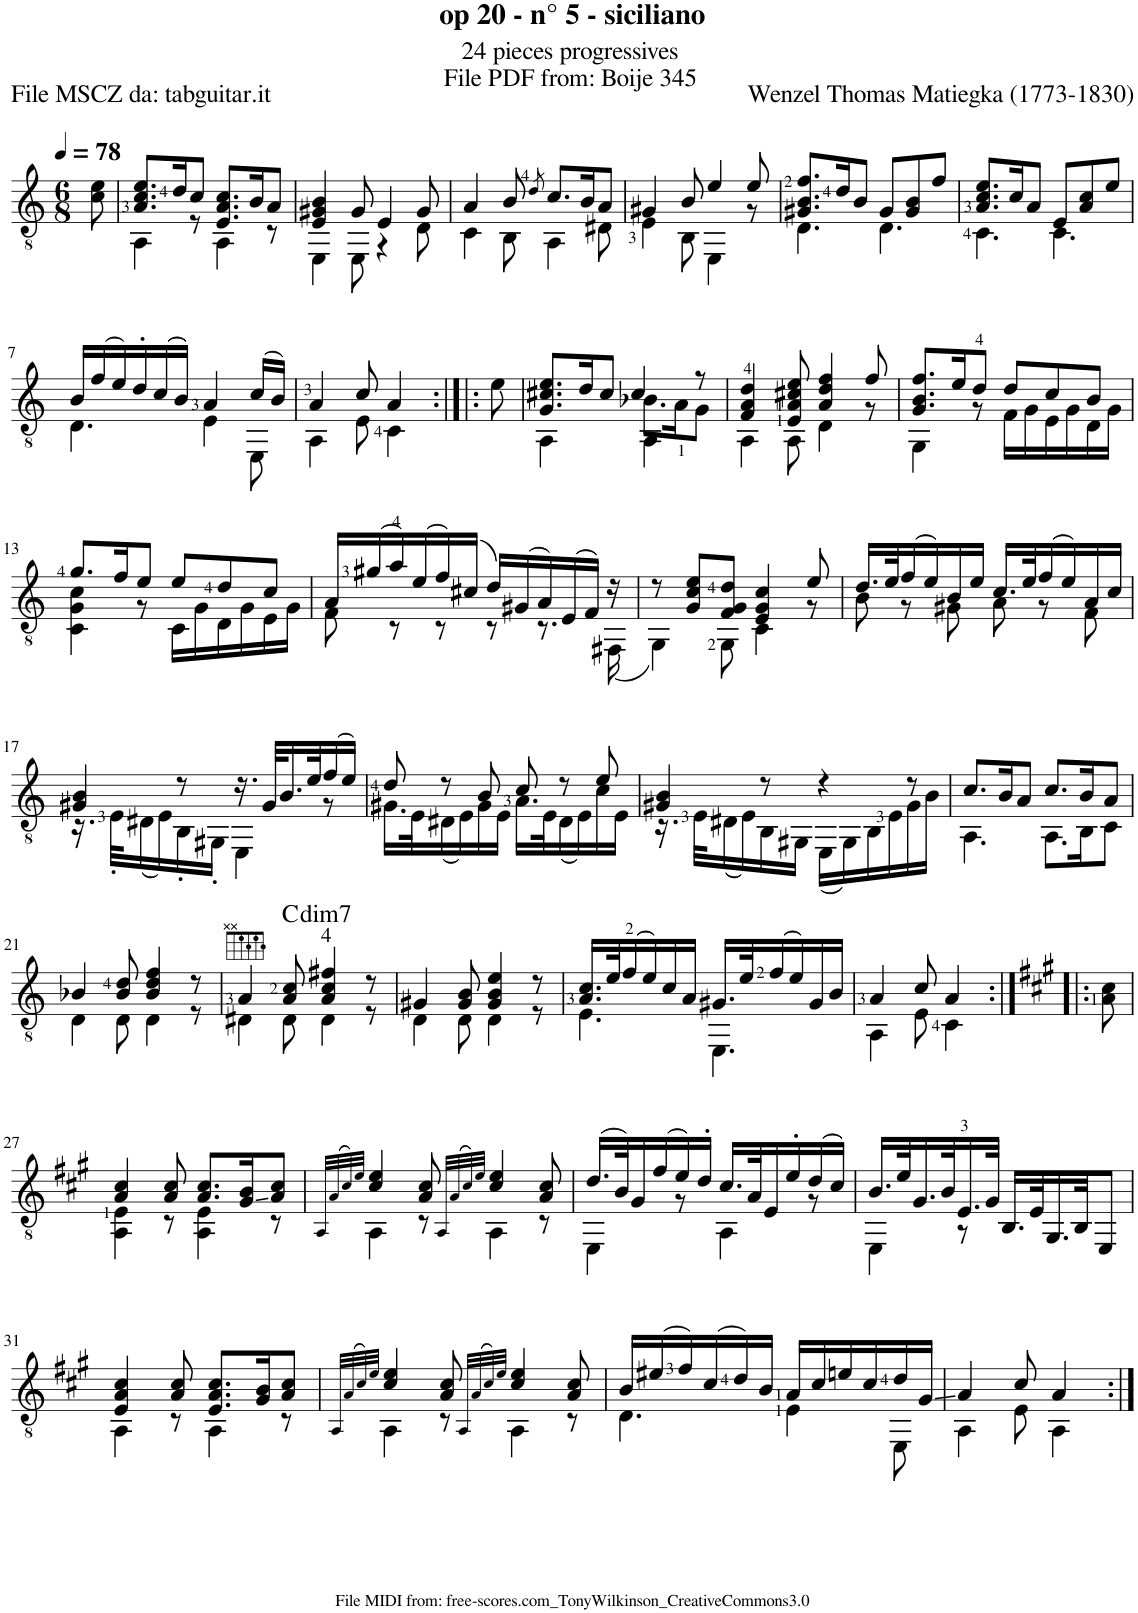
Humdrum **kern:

**kern	**harte
*part1	*part1
*staff1	*
*I"Guitar	*
*I'Guit.	*
*clefGv2	*
*k[]	*
*M6/8	*
*MM78	*
=	=
8c\ 8e\	.
=1	=1
*^	*
8.A/ 8.c/ 8.e/L	4AA\	.
16d/K	.	.
8c/J	8r	.
8.E/ 8.A/ 8.c/L	4AA\	.
16B/K	.	.
8A/J	8r	.
=2	=2	=2
4E/ 4G#X/ 4B/	4EE\	.
8G#/	8EE\	.
4E/	4r	.
8G#/	8D\	.
=3	=3	=3
4A/	4C\	.
8B/	8BB\	.
8qd/	.	.
8.c/L	4AA\	.
16B/K	.	.
8A/J	8D#X\	.
=4	=4	=4
4G#X/	4E\	.
8B/	8BB\	.
4e/	4EE\	.
8e/	8r	.
=5	=5	=5
8.G#X/ 8.B/ 8.f/L	4.D\	.
16d/K	.	.
8B/J	.	.
8G#/L	4.D\	.
8G#/ 8B/	.	.
8f/J	.	.
=6	=6	=6
8.A/ 8.c/ 8.e/L	4.C\	.
16c/K	.	.
8A/J	.	.
8E/L	4.C\	.
8A/ 8c/	.	.
8e/J	.	.
!!LO:LB:g=z	!!
=7	=7	=7
16B/LL	4.D\	.
(16f/	.	.
16e/)	.	.
16d'/	.	.
(16c/	.	.
16B/JJ)	.	.
4A/	4E\	.
(16c/LL	8EE\	.
16B/JJ)	.	.
=8	=8	=8
4A/	4AA\	.
8c/	8E\	.
4A/	4C\	.
*v	*v	*
=9:|!|:	=9:|!|:
8e\	.
=10	=10
*^	*
*	*^	*
8.G/ 8.c#X/ 8.e/L	4AA\	4.ryy	.
16d/K	.	.	.
8c#/J	8ryy	.	.
4c#/	4AA\	8.B-X\L	.
.	.	16A\K	.
8r	8ryy	8G\J	.
*	*v	*v	*
=11	=11	=11
4F/ 4A/ 4d/	4AA\	.
8E/ 8A/ 8c#X/ 8e/	8AA\	.
4A/ 4d/ 4f/	4D\	.
8f/	8r	.
=12	=12	=12
8.G/ 8.B/ 8.f/L	4GG\	.
16e/K	.	.
8d/J	8r	.
8d/L	16F\LL	.
.	16G\	.
8c/	16E\	.
.	16G\	.
8B/J	16D\	.
.	16G\JJ	.
!!LO:LB:g=z	!!
=13	=13	=13
8.g/L	4C\ 4G\ 4c\	.
16f/K	.	.
8e/J	8r	.
8e/L	16C\LL	.
.	16G\	.
8d/	16D\	.
.	16G\	.
8c/J	16E\	.
.	16G\JJ	.
=14	=14	=14
16A/LL	8F\	.
(16g#X/	.	.
16a/)	8r	.
(16e/	.	.
16f/)	8r	.
(16c#X/JJ	.	.
16d/LL)	8r	.
(16G#X/	.	.
16A/)	8.r	.
(16E/	.	.
16F/JJ)	.	.
16r	(16FF#X\	.
=15	=15	=15
8r	4GG\)	.
8G/ 8c/ 8e/L	.	.
8F/ 8G/ 8d/J	8GG\	.
4E/ 4G/ 4c/	4C\	.
8e/	8r	.
=16	=16	=16
16.d/LL	8B\	.
32e/K	.	.
(16f/	8r	.
16e/)	.	.
16B/	8G#X\	.
16e/JJ	.	.
16.c/LL	8A\	.
32e/K	.	.
(16f/	8r	.
16e/)	.	.
16A/	8F\	.
16c/JJ	.	.
!!LO:LB:g=z	!!
=17	=17	=17
4G#X/ 4B/	16.r	.
.	32E'\KLL	.
.	(16D#X\	.
.	16E\)	.
8r	16BB'\	.
.	16GG#X'\JJ	.
16.r	4EE\	.
32G#/KLL	.	.
16.B/	.	.
32e/K	.	.
(16f/	8r	.
16e/JJ)	.	.
=18	=18	=18
8d/	16.G#X\LL	.
.	32E\K	.
8r	(16D#X\	.
.	16E\)	.
8B/	16G#\	.
.	16E\JJ	.
8c/	16.A\LL	.
.	32E\K	.
8r	(16D#\	.
.	16E\)	.
8e/	16c\	.
.	16E\JJ	.
=19	=19	=19
4G#X/ 4B/	16.r	.
.	32E\KLL	.
.	(16D#X\	.
.	16E\)	.
8r	16BB\	.
.	16GG#X\JJ	.
4r	(16EE\LL	.
.	16GG#\)	.
.	16BB\	.
.	16E\	.
8r	16G#\	.
.	16B\JJ	.
=20	=20	=20
8.c/L	4.AA\	.
16B/K	.	.
8A/J	.	.
8.c/L	8.AA\L	.
16B/K	16BB\K	.
8A/J	8C\J	.
!!LO:LB:g=z	!!
=21	=21	=21
4B-X/	4D\	.
8B-/ 8d/	8D\	.
4B-/ 4d/ 4f/	4D\	.
8r	8r	.
=22	=22	=22
4A/	4D#X\	.
!	!	!LO:H:kt=dim7
8A/ 8c/	8D#\	C:dim7
!LO:TX:a:t=4	!	!
4A/ 4c/ 4f#X/	4D#\	.
8r	8r	.
=23	=23	=23
4G#X/	4D\	.
8G#/ 8B/	8D\	.
4G#/ 4B/ 4e/	4D\	.
8r	8r	.
=24	=24	=24
16.A/ 16.c/LL	4.E\	.
32e/K	.	.
(16f/	.	.
16e/)	.	.
16c/	.	.
16A/JJ	.	.
16.G#X/LL	4.EE\	.
32e/K	.	.
(16f/	.	.
16e/)	.	.
16G#/	.	.
16B/JJ	.	.
=25	=25	=25
4A/	4AA\	.
8c/	8E\	.
4A/	4C\	.
*v	*v	*
=26:|!|:	=26:|!|:
*k[f#c#g#]	*
8A\ 8c#\	.
!!LO:LB:g=z
=27	=27
*^	*
4A/ 4c#/	4AA\ 4E\	.
8A/ 8c#/	8r	.
8.A/ 8.c#/L	4AA\ 4E\	.
16G#/ 16B/K	.	.
8A/ 8c#/J	8r	.
=28	=28	=28
32qAA/LLL	.	.
(32qA/	.	.
32qc#/)	.	.
32qe/JJJ	.	.
4c#/ 4e/	4AA\	.
8A/ 8c#/	8r	.
32qAA/LLL	.	.
(32qA/	.	.
32qc#/)	.	.
32qe/JJJ	.	.
4c#/ 4e/	4AA\	.
8A/ 8c#/	8r	.
=29	=29	=29
(16.d/LL	4EE\	.
32B/K)	.	.
16G#/	.	.
(16f#/	.	.
16e/)	8r	.
16d'/JJ	.	.
16.c#/LL	4AA\	.
32A/K	.	.
16E/	.	.
16e'/	.	.
(16d/	8r	.
16c#/JJ)	.	.
=30	=30	=30
16.B/LL	4EE\	.
32e/K	.	.
16.G#/	.	.
32B/K	.	.
16.E/	8r	.
32G#/JJk	.	.
16.BB/LL	4.ryy	.
32E/K	.	.
16.GG#/	.	.
32BB/JK	.	.
8EE/J	.	.
!!LO:LB:g=z	!!
=31	=31	=31
4E/ 4A/ 4c#/	4AA\	.
8A/ 8c#/	8r	.
8.E/ 8.A/ 8.c#/L	4AA\	.
16G#/ 16B/K	.	.
8A/ 8c#/J	8r	.
=32	=32	=32
32qAA/LLL	.	.
(32qA/	.	.
32qc#/)	.	.
32qe/JJJ	.	.
4c#/ 4e/	4AA\	.
8A/ 8c#/	8r	.
32qAA/LLL	.	.
(32qA/	.	.
32qc#/)	.	.
32qe/JJJ	.	.
4c#/ 4e/	4AA\	.
8A/ 8c#/	8r	.
=33	=33	=33
16B/LL	4.D\	.
(16e#X/	.	.
16f#/)	.	.
(16c#/	.	.
16d/)	.	.
16B/JJ	.	.
16A/LL	4E\	.
16c#/	.	.
16en/	.	.
16c#/	.	.
16d/	8EE\	.
16G#/JJ	.	.
=34	=34	=34
4A/	4AA\	.
8c#/	8E\	.
4A/	4AA\	.
*v	*v	*
=:|!	=:|!
*-	*-
